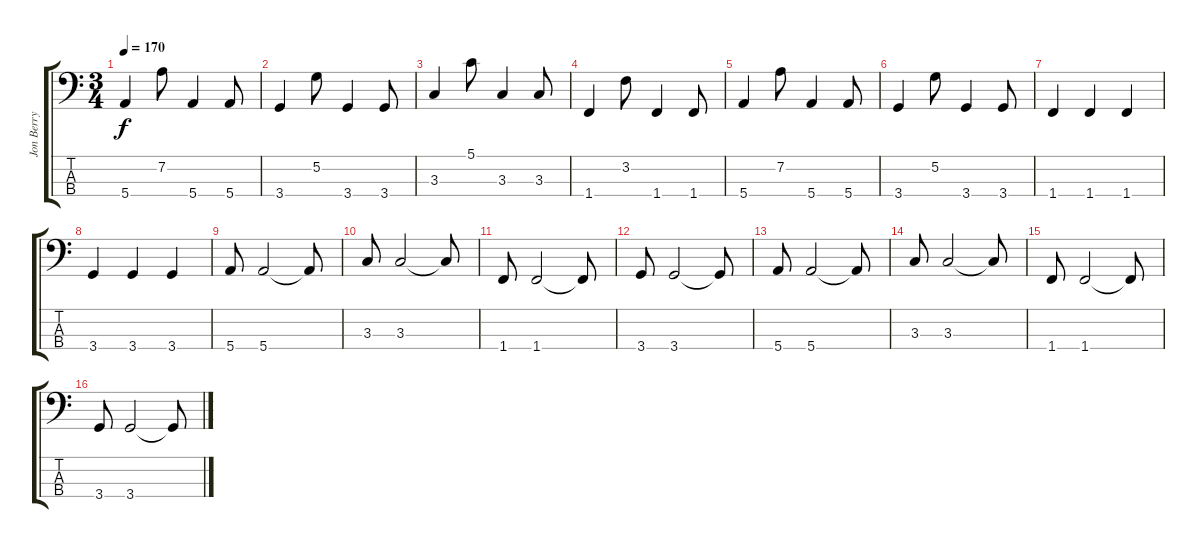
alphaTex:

\track ("Jon Berry" "Jon Berry") {instrument electricbasspick}
\staff {score tabs}
\tuning (G2 D2 A1 E1) {hide}
\ts (3 4)
\tempo 170
\clef f4
\ks c
5.4.4{dy f} 7.2.8 5.4.4 5.4.8 |
3.4.4 5.2.8 3.4.4 3.4.8 |
3.3.4 5.1.8 3.3.4 3.3.8 |
1.4.4 3.2.8 1.4.4 1.4.8 |
5.4.4 7.2.8 5.4.4 5.4.8 |
3.4.4 5.2.8 3.4.4 3.4.8 |
1.4.4 1.4.4 1.4.4 |
3.4.4 3.4.4 3.4.4 |
5.4.8 5.4.2 5.4{t}.8 |
3.3.8 3.3.2 3.3{t}.8 |
1.4.8 1.4.2 1.4{t}.8 |
3.4.8 3.4.2 3.4{t}.8 |
5.4.8 5.4.2 5.4{t}.8 |
3.3.8 3.3.2 3.3{t}.8 |
1.4.8 1.4.2 1.4{t}.8 |
3.4.8 3.4.2 3.4{t}.8
